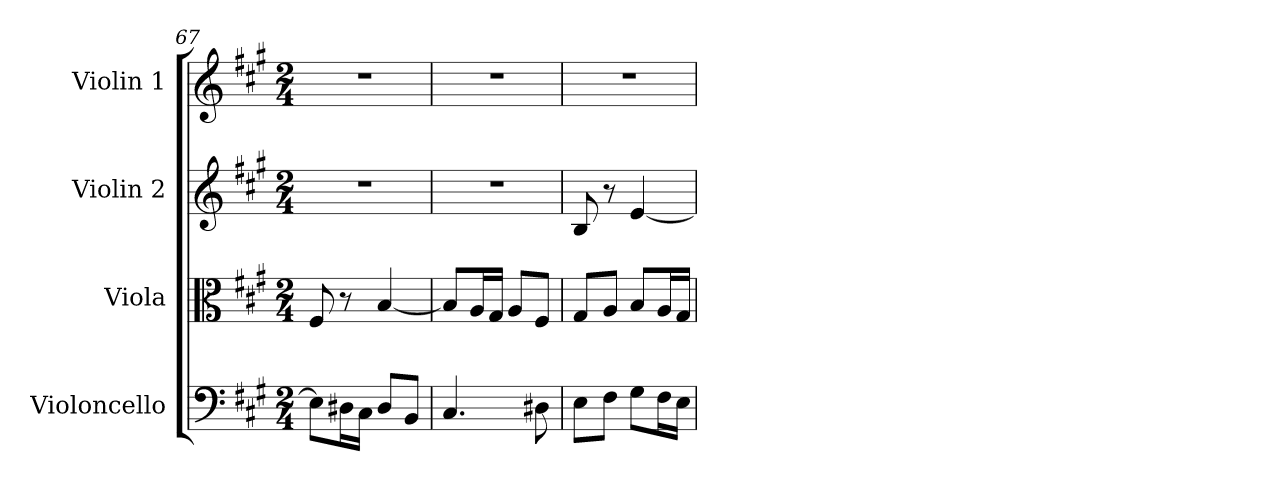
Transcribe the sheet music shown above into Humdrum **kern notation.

**kern	**kern	**kern	**kern
*part4	*part3	*part2	*part1
*staff4	*staff3	*staff2	*staff1
*I"Violoncello	*I"Viola	*I"Violin 2	*I"Violin 1
*I'Vc	*I'Vla	*I'Vln	*I'Vln
*clefF4	*clefC3	*clefG2	*clefG2
*k[f#c#g#]	*k[f#c#g#]	*k[f#c#g#]	*k[f#c#g#]
*M2/4	*M2/4	*M2/4	*M2/4
=67	=67	=67	=67
8E\L]	8F#/	2r	2r
16D#X\L	8r	.	.
16C#\JJ	.	.	.
8D#/L	[4B/	.	.
8BB/J	.	.	.
=68	=68	=68	=68
4.C#/	8B/L]	2r	2r
.	16A/L	.	.
.	16G#/JJ	.	.
.	8A/L	.	.
8D#X\	8F#/J	.	.
=69	=69	=69	=69
8E\L	8G#/L	8B/	2r
8F#\J	8A/J	8r	.
8G#\L	8B/L	[4e/	.
16F#\L	16A/L	.	.
16E\JJ	16G#/JJ	.	.
=	=	=	=
*-	*-	*-	*-
